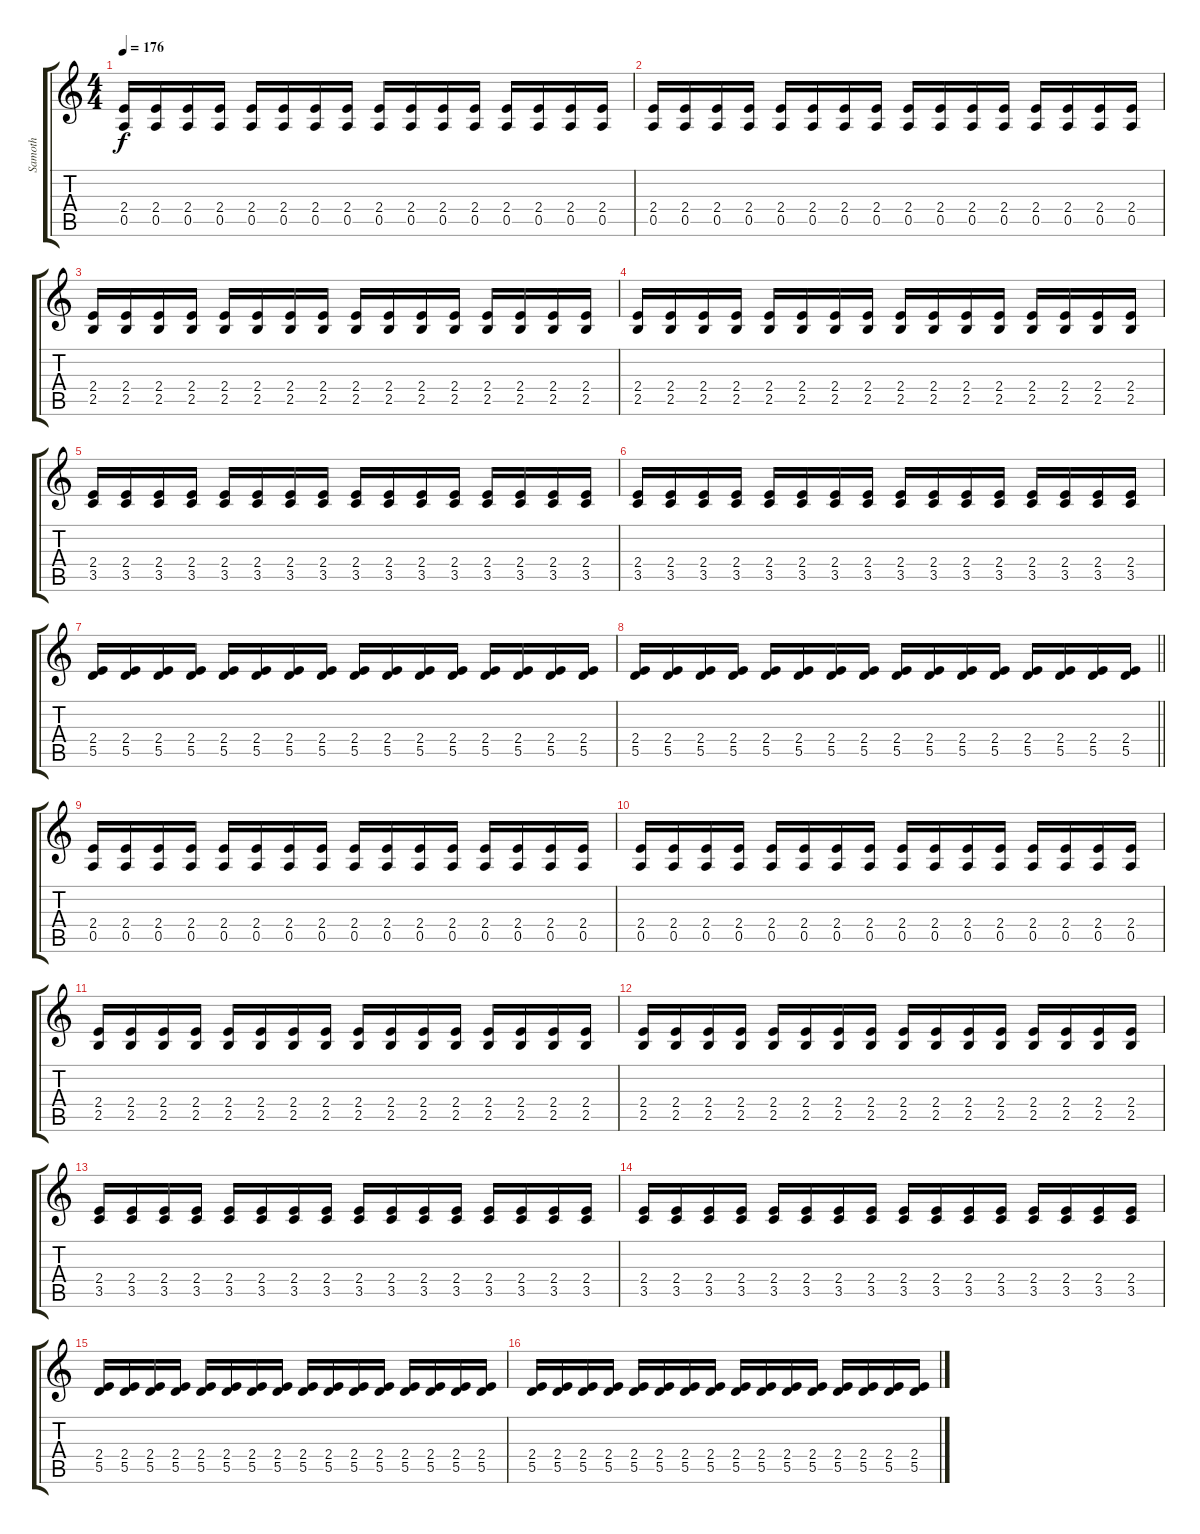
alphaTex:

\track ("Samoth" "Samoth") {instrument overdrivenguitar}
\staff {score tabs}
\tuning (E4 B3 G3 D3 A2 E2) {hide}
\ts (4 4)
\section ("" "")
\tempo 176
\clef g2
\ks c
(2.4 0.5).16{dy f} (2.4 0.5).16 (2.4 0.5).16 (2.4 0.5).16 (2.4 0.5).16 (2.4 0.5).16 (2.4 0.5).16 (2.4 0.5).16 (2.4 0.5).16 (2.4 0.5).16 (2.4 0.5).16 (2.4 0.5).16 (2.4 0.5).16 (2.4 0.5).16 (2.4 0.5).16 (2.4 0.5).16 |
(2.4 0.5).16 (2.4 0.5).16 (2.4 0.5).16 (2.4 0.5).16 (2.4 0.5).16 (2.4 0.5).16 (2.4 0.5).16 (2.4 0.5).16 (2.4 0.5).16 (2.4 0.5).16 (2.4 0.5).16 (2.4 0.5).16 (2.4 0.5).16 (2.4 0.5).16 (2.4 0.5).16 (2.4 0.5).16 |
(2.4 2.5).16 (2.4 2.5).16 (2.4 2.5).16 (2.4 2.5).16 (2.4 2.5).16 (2.4 2.5).16 (2.4 2.5).16 (2.4 2.5).16 (2.4 2.5).16 (2.4 2.5).16 (2.4 2.5).16 (2.4 2.5).16 (2.4 2.5).16 (2.4 2.5).16 (2.4 2.5).16 (2.4 2.5).16 |
(2.4 2.5).16 (2.4 2.5).16 (2.4 2.5).16 (2.4 2.5).16 (2.4 2.5).16 (2.4 2.5).16 (2.4 2.5).16 (2.4 2.5).16 (2.4 2.5).16 (2.4 2.5).16 (2.4 2.5).16 (2.4 2.5).16 (2.4 2.5).16 (2.4 2.5).16 (2.4 2.5).16 (2.4 2.5).16 |
(2.4 3.5).16 (2.4 3.5).16 (2.4 3.5).16 (2.4 3.5).16 (2.4 3.5).16 (2.4 3.5).16 (2.4 3.5).16 (2.4 3.5).16 (2.4 3.5).16 (2.4 3.5).16 (2.4 3.5).16 (2.4 3.5).16 (2.4 3.5).16 (2.4 3.5).16 (2.4 3.5).16 (2.4 3.5).16 |
(2.4 3.5).16 (2.4 3.5).16 (2.4 3.5).16 (2.4 3.5).16 (2.4 3.5).16 (2.4 3.5).16 (2.4 3.5).16 (2.4 3.5).16 (2.4 3.5).16 (2.4 3.5).16 (2.4 3.5).16 (2.4 3.5).16 (2.4 3.5).16 (2.4 3.5).16 (2.4 3.5).16 (2.4 3.5).16 |
(2.4 5.5).16 (2.4 5.5).16 (2.4 5.5).16 (2.4 5.5).16 (2.4 5.5).16 (2.4 5.5).16 (2.4 5.5).16 (2.4 5.5).16 (2.4 5.5).16 (2.4 5.5).16 (2.4 5.5).16 (2.4 5.5).16 (2.4 5.5).16 (2.4 5.5).16 (2.4 5.5).16 (2.4 5.5).16 |
\barLineRight lightlight
(2.4 5.5).16 (2.4 5.5).16 (2.4 5.5).16 (2.4 5.5).16 (2.4 5.5).16 (2.4 5.5).16 (2.4 5.5).16 (2.4 5.5).16 (2.4 5.5).16 (2.4 5.5).16 (2.4 5.5).16 (2.4 5.5).16 (2.4 5.5).16 (2.4 5.5).16 (2.4 5.5).16 (2.4 5.5).16 |
\section ("" "")
(2.4 0.5).16 (2.4 0.5).16 (2.4 0.5).16 (2.4 0.5).16 (2.4 0.5).16 (2.4 0.5).16 (2.4 0.5).16 (2.4 0.5).16 (2.4 0.5).16 (2.4 0.5).16 (2.4 0.5).16 (2.4 0.5).16 (2.4 0.5).16 (2.4 0.5).16 (2.4 0.5).16 (2.4 0.5).16 |
(2.4 0.5).16 (2.4 0.5).16 (2.4 0.5).16 (2.4 0.5).16 (2.4 0.5).16 (2.4 0.5).16 (2.4 0.5).16 (2.4 0.5).16 (2.4 0.5).16 (2.4 0.5).16 (2.4 0.5).16 (2.4 0.5).16 (2.4 0.5).16 (2.4 0.5).16 (2.4 0.5).16 (2.4 0.5).16 |
(2.4 2.5).16 (2.4 2.5).16 (2.4 2.5).16 (2.4 2.5).16 (2.4 2.5).16 (2.4 2.5).16 (2.4 2.5).16 (2.4 2.5).16 (2.4 2.5).16 (2.4 2.5).16 (2.4 2.5).16 (2.4 2.5).16 (2.4 2.5).16 (2.4 2.5).16 (2.4 2.5).16 (2.4 2.5).16 |
(2.4 2.5).16 (2.4 2.5).16 (2.4 2.5).16 (2.4 2.5).16 (2.4 2.5).16 (2.4 2.5).16 (2.4 2.5).16 (2.4 2.5).16 (2.4 2.5).16 (2.4 2.5).16 (2.4 2.5).16 (2.4 2.5).16 (2.4 2.5).16 (2.4 2.5).16 (2.4 2.5).16 (2.4 2.5).16 |
(2.4 3.5).16 (2.4 3.5).16 (2.4 3.5).16 (2.4 3.5).16 (2.4 3.5).16 (2.4 3.5).16 (2.4 3.5).16 (2.4 3.5).16 (2.4 3.5).16 (2.4 3.5).16 (2.4 3.5).16 (2.4 3.5).16 (2.4 3.5).16 (2.4 3.5).16 (2.4 3.5).16 (2.4 3.5).16 |
(2.4 3.5).16 (2.4 3.5).16 (2.4 3.5).16 (2.4 3.5).16 (2.4 3.5).16 (2.4 3.5).16 (2.4 3.5).16 (2.4 3.5).16 (2.4 3.5).16 (2.4 3.5).16 (2.4 3.5).16 (2.4 3.5).16 (2.4 3.5).16 (2.4 3.5).16 (2.4 3.5).16 (2.4 3.5).16 |
(2.4 5.5).16 (2.4 5.5).16 (2.4 5.5).16 (2.4 5.5).16 (2.4 5.5).16 (2.4 5.5).16 (2.4 5.5).16 (2.4 5.5).16 (2.4 5.5).16 (2.4 5.5).16 (2.4 5.5).16 (2.4 5.5).16 (2.4 5.5).16 (2.4 5.5).16 (2.4 5.5).16 (2.4 5.5).16 |
(2.4 5.5).16 (2.4 5.5).16 (2.4 5.5).16 (2.4 5.5).16 (2.4 5.5).16 (2.4 5.5).16 (2.4 5.5).16 (2.4 5.5).16 (2.4 5.5).16 (2.4 5.5).16 (2.4 5.5).16 (2.4 5.5).16 (2.4 5.5).16 (2.4 5.5).16 (2.4 5.5).16 (2.4 5.5).16
